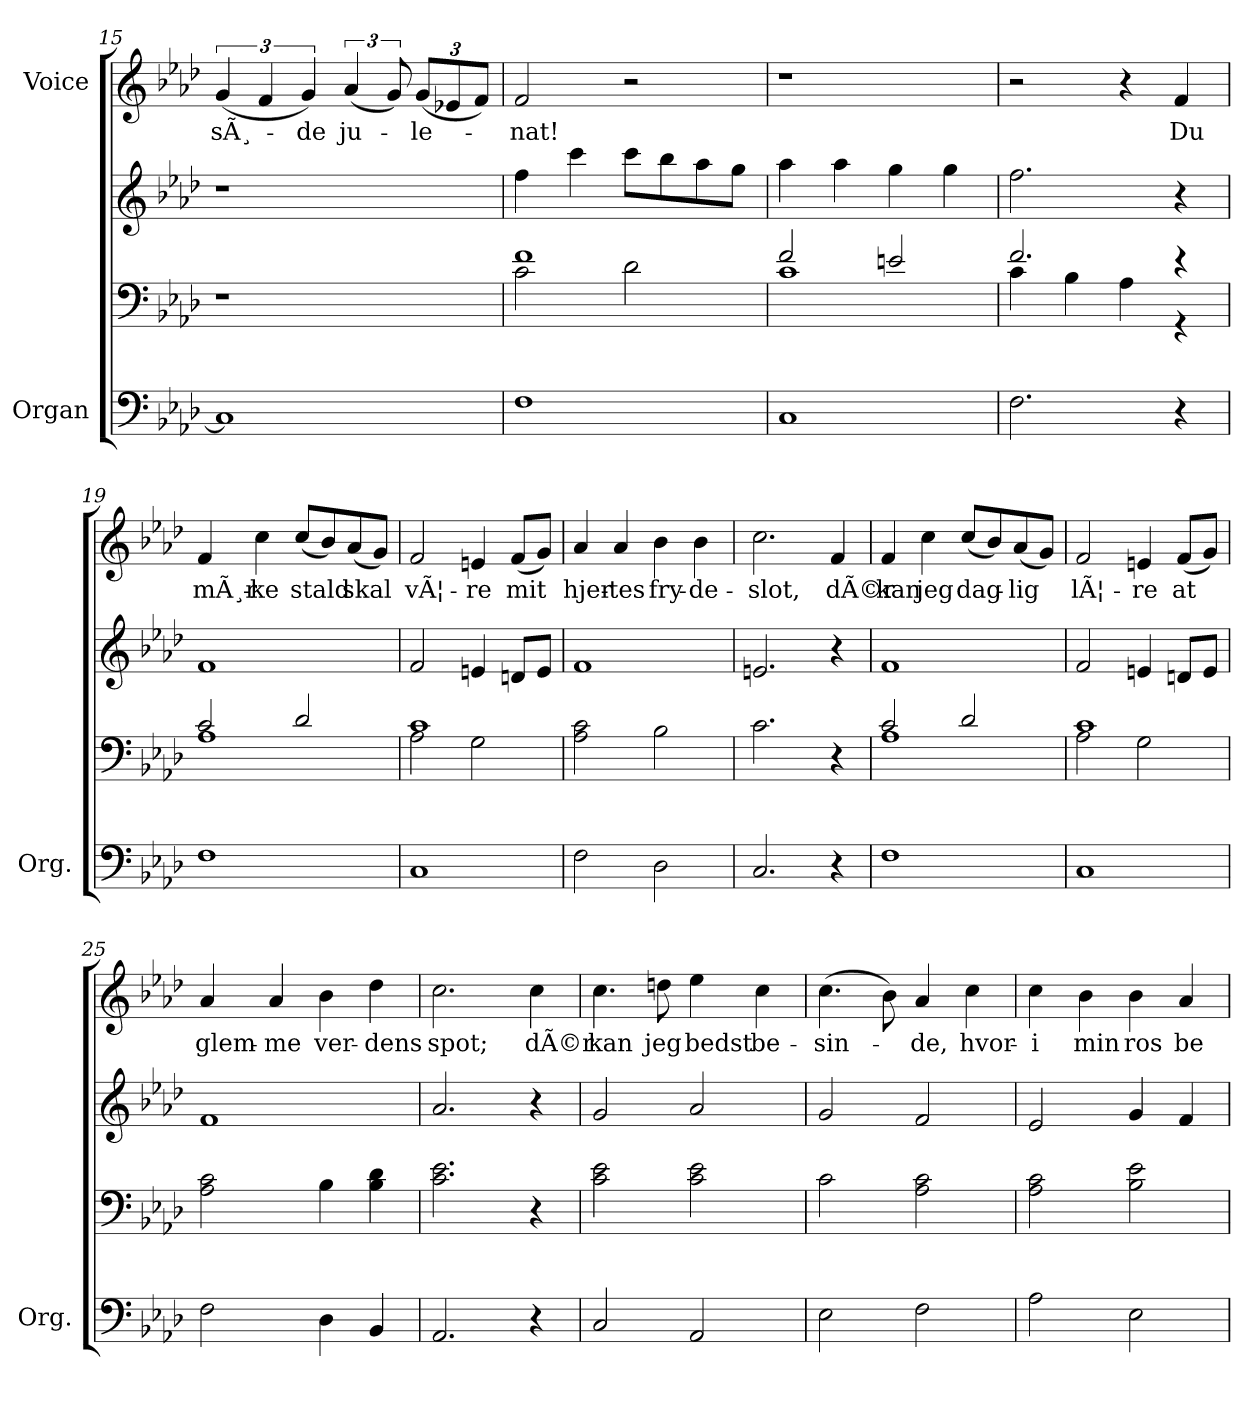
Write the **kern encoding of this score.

**kern	**kern	**kern	**kern	**text
*part2	*part2	*part2	*part1	*part1
*staff4	*staff3	*staff2	*staff1	*staff1
*I"Organ	*	*	*I"Voice	*
*I'Org.	*	*	*	*
!!LO:LB:g=z
*clefF4	*clefF4	*clefG2	*clefG2	*
*k[b-e-a-d-]	*k[b-e-a-d-]	*k[b-e-a-d-]	*k[b-e-a-d-]	*
=15	=15	=15	=15	=15
!	!	!	!	!LO:LY:b
1C]	1r	1r	(<6g/	sÃ¸-
.	.	.	6f/	.
!	!	!	!	!LO:LY:b
.	.	.	6g/)	-de
!	!	!	!	!LO:LY:b
.	.	.	(<6a-/	ju-
.	.	.	12g/)	.
*	*	*	*Xbrackettup	*
!	!	!	!	!LO:LY:b
.	.	.	(<12g/L	-le-
.	.	.	12e-X/	.
.	.	.	12f/J)	.
=16	=16	=16	=16	=16
*	*^	*	*	*
!	!	!	!	!	!LO:LY:b
1F	1f	2c\	4ff\	2f/	-nat!
.	.	.	4ccc\	.	.
.	.	2d-\	8ccc\L	2r	.
.	.	.	8bb-\	.	.
.	.	.	8aa-\	.	.
.	.	.	8gg\J	.	.
=17	=17	=17	=17	=17	=17
1C	2f/	1c	4aa-\	1r	.
.	.	.	4aa-\	.	.
.	2en/	.	4gg\	.	.
.	.	.	4gg\	.	.
=18	=18	=18	=18	=18	=18
2.F\	2.f/	4c\	2.ff\	2r	.
.	.	4B-\	.	.	.
.	.	4A-\	.	4r	.
!	!	!	!	!	!LO:LY:b
4r	4r	4r	4r	4f/	Du
=19	=19	=19	=19	=19	=19
!	!	!	!	!	!LO:LY:b
1F	2c/	1A-	1f	4f/	mÃ¸r-
!	!	!	!	!	!LO:LY:b
.	.	.	.	4cc\	-ke
!	!	!	!	!	!LO:LY:b
.	2d-/	.	.	(<8cc/L	stald
.	.	.	.	8b-/)	.
!	!	!	!	!	!LO:LY:b
.	.	.	.	(<8a-/	skal
.	.	.	.	8g/J)	.
!!LO:LB:g=z
=20	=20	=20	=20	=20	=20
!	!	!	!	!	!LO:LY:b
1C	1c	2A-\	2f/	2f/	vÃ¦-
!	!	!	!	!	!LO:LY:b
.	.	2G\	4en/	4en/	-re
!	!	!	!	!	!LO:LY:b
.	.	.	8dn/L	(<8f/L	mit
.	.	.	8e/J	8g/J)	.
*	*v	*v	*	*	*
=21	=21	=21	=21	=21
!	!	!	!	!LO:LY:b
2F\	2A-\ 2c\	1f	4a-/	hjer-
!	!	!	!	!LO:LY:b
.	.	.	4a-/	-tes
!	!	!	!	!LO:LY:b
2D-\	2B-\	.	4b-\	fry-
!	!	!	!	!LO:LY:b
.	.	.	4b-\	-de-
=22	=22	=22	=22	=22
!	!	!	!	!LO:LY:b
2.C/	2.c\	2.en/	2.cc\	-slot,
!	!	!	!	!LO:LY:b
4r	4r	4r	4f/	dÃ©r
=23	=23	=23	=23	=23
*	*^	*	*	*
!	!	!	!	!	!LO:LY:b
1F	2c/	1A-	1f	4f/	kan
!	!	!	!	!	!LO:LY:b
.	.	.	.	4cc\	jeg
!	!	!	!	!	!LO:LY:b
.	2d-/	.	.	(<8cc/L	dag-
.	.	.	.	8b-/)	.
!	!	!	!	!	!LO:LY:b
.	.	.	.	(<8a-/	-lig
.	.	.	.	8g/J)	.
=24	=24	=24	=24	=24	=24
!	!	!	!	!	!LO:LY:b
1C	1c	2A-\	2f/	2f/	lÃ¦-
!	!	!	!	!	!LO:LY:b
.	.	2G\	4en/	4en/	-re
!	!	!	!	!	!LO:LY:b
.	.	.	8dn/L	(<8f/L	at
.	.	.	8e/J	8g/J)	.
*	*v	*v	*	*	*
=25	=25	=25	=25	=25
!	!	!	!	!LO:LY:b
2F\	2A-\ 2c\	1f	4a-/	glem-
!	!	!	!	!LO:LY:b
.	.	.	4a-/	-me
!	!	!	!	!LO:LY:b
4D-\	4B-\	.	4b-\	ver-
!	!	!	!	!LO:LY:b
4BB-/	4B-\ 4d-\	.	4dd-\	-dens
!!LO:PB:g=z
=26	=26	=26	=26	=26
!	!	!	!	!LO:LY:b
2.AA-/	2.c\ 2.e-\	2.a-/	2.cc\	spot;
!	!	!	!	!LO:LY:b
4r	4r	4r	4cc\	dÃ©r
=27	=27	=27	=27	=27
!	!	!	!	!LO:LY:b
2C/	2c\ 2e-\	2g/	4.cc\	kan
!	!	!	!	!LO:LY:b
.	.	.	8ddn\	jeg
!	!	!	!	!LO:LY:b
2AA-/	2c\ 2e-\	2a-/	4ee-\	bedst
!	!	!	!	!LO:LY:b
.	.	.	4cc\	be-
=28	=28	=28	=28	=28
!	!	!	!	!LO:LY:b
2E-\	2c\	2g/	(>4.cc\	-sin-
.	.	.	8b-\)	.
!	!	!	!	!LO:LY:b
2F\	2A-\ 2c\	2f/	4a-/	-de,
!	!	!	!	!LO:LY:b
.	.	.	4cc\	hvor-
=29	=29	=29	=29	=29
!	!	!	!	!LO:LY:b
2A-\	2A-\ 2c\	2e-/	4cc\	-i
!	!	!	!	!LO:LY:b
.	.	.	4b-\	min
!	!	!	!	!LO:LY:b
2E-\	2B-\ 2e-\	4g/	4b-\	ros
!	!	!	!	!LO:LY:b
.	.	4f/	4a-/	be-
=	=	=	=	=
*-	*-	*-	*-	*-
